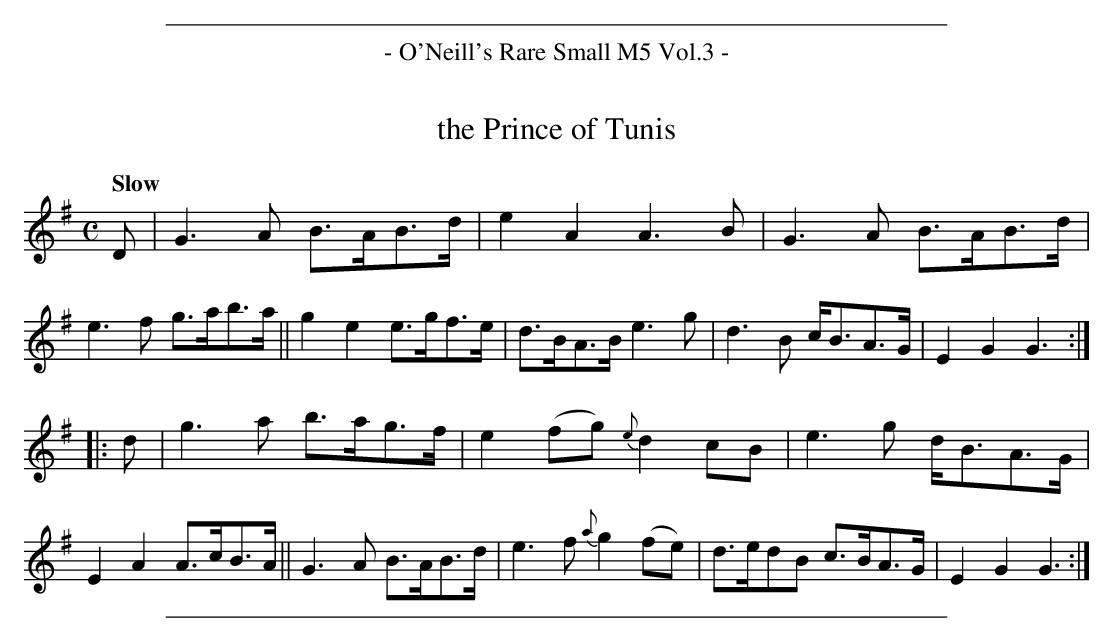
X:1
T: the Prince of Tunis
Q: "Slow"
M: C
L: 1/8
K: G
D |\
G3A B>AB>d | e2A2 A3B | G3A B>AB>d | e3f g>ab>a ||\
g2e2 e>gf>e | d>BA>B e3g | d3B c<BA>G | E2G2 G3 ::
d |\
g3a b>ag>f | e2(fg) {e}d2cB | e3g d<BA>G | E2A2 A>cB>A ||\
G3A B>AB>d | e3f {a}g2(fe) | d>edB c>BA>G | E2G2 G3 :|
